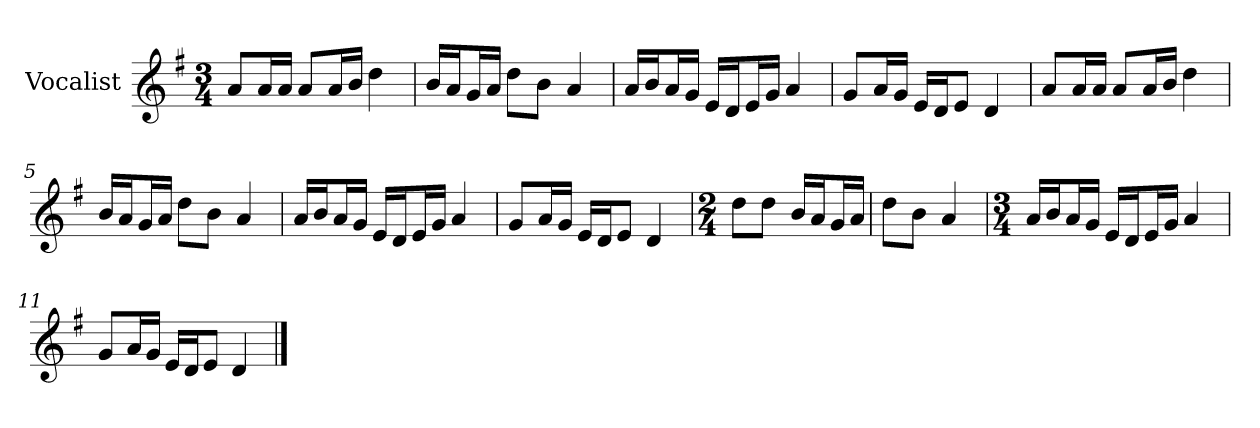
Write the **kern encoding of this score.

**kern
*part1
*staff1
*I"Vocalist
*k[f#]
*G:
*M3/4
=
8aL
16aL
16aJJ
8aL
16aL
16bJJ
4dd
=1
16bLL
16aJ
16gL
16aJJ
8ddL
8bJ
4a
=2
16aLL
16bJ
16aL
16gJJ
16eLL
16dJ
16eL
16gJJ
4a
=3
8gL
16aL
16gJJ
16eLL
16dJ
8eJ
4d
=4
8aL
16aL
16aJJ
8aL
16aL
16bJJ
4dd
=5
16bLL
16aJ
16gL
16aJJ
8ddL
8bJ
4a
=6
16aLL
16bJ
16aL
16gJJ
16eLL
16dJ
16eL
16gJJ
4a
=7
8gL
16aL
16gJJ
16eLL
16dJ
8eJ
4d
=8
*M2/4
8ddL
8ddJ
16bLL
16aJ
16gL
16aJJ
=9
8ddL
8bJ
4a
=10
*M3/4
16aLL
16bJ
16aL
16gJJ
16eLL
16dJ
16eL
16gJJ
4a
=11
8gL
16aL
16gJJ
16eLL
16dJ
8eJ
4d
==
*-
